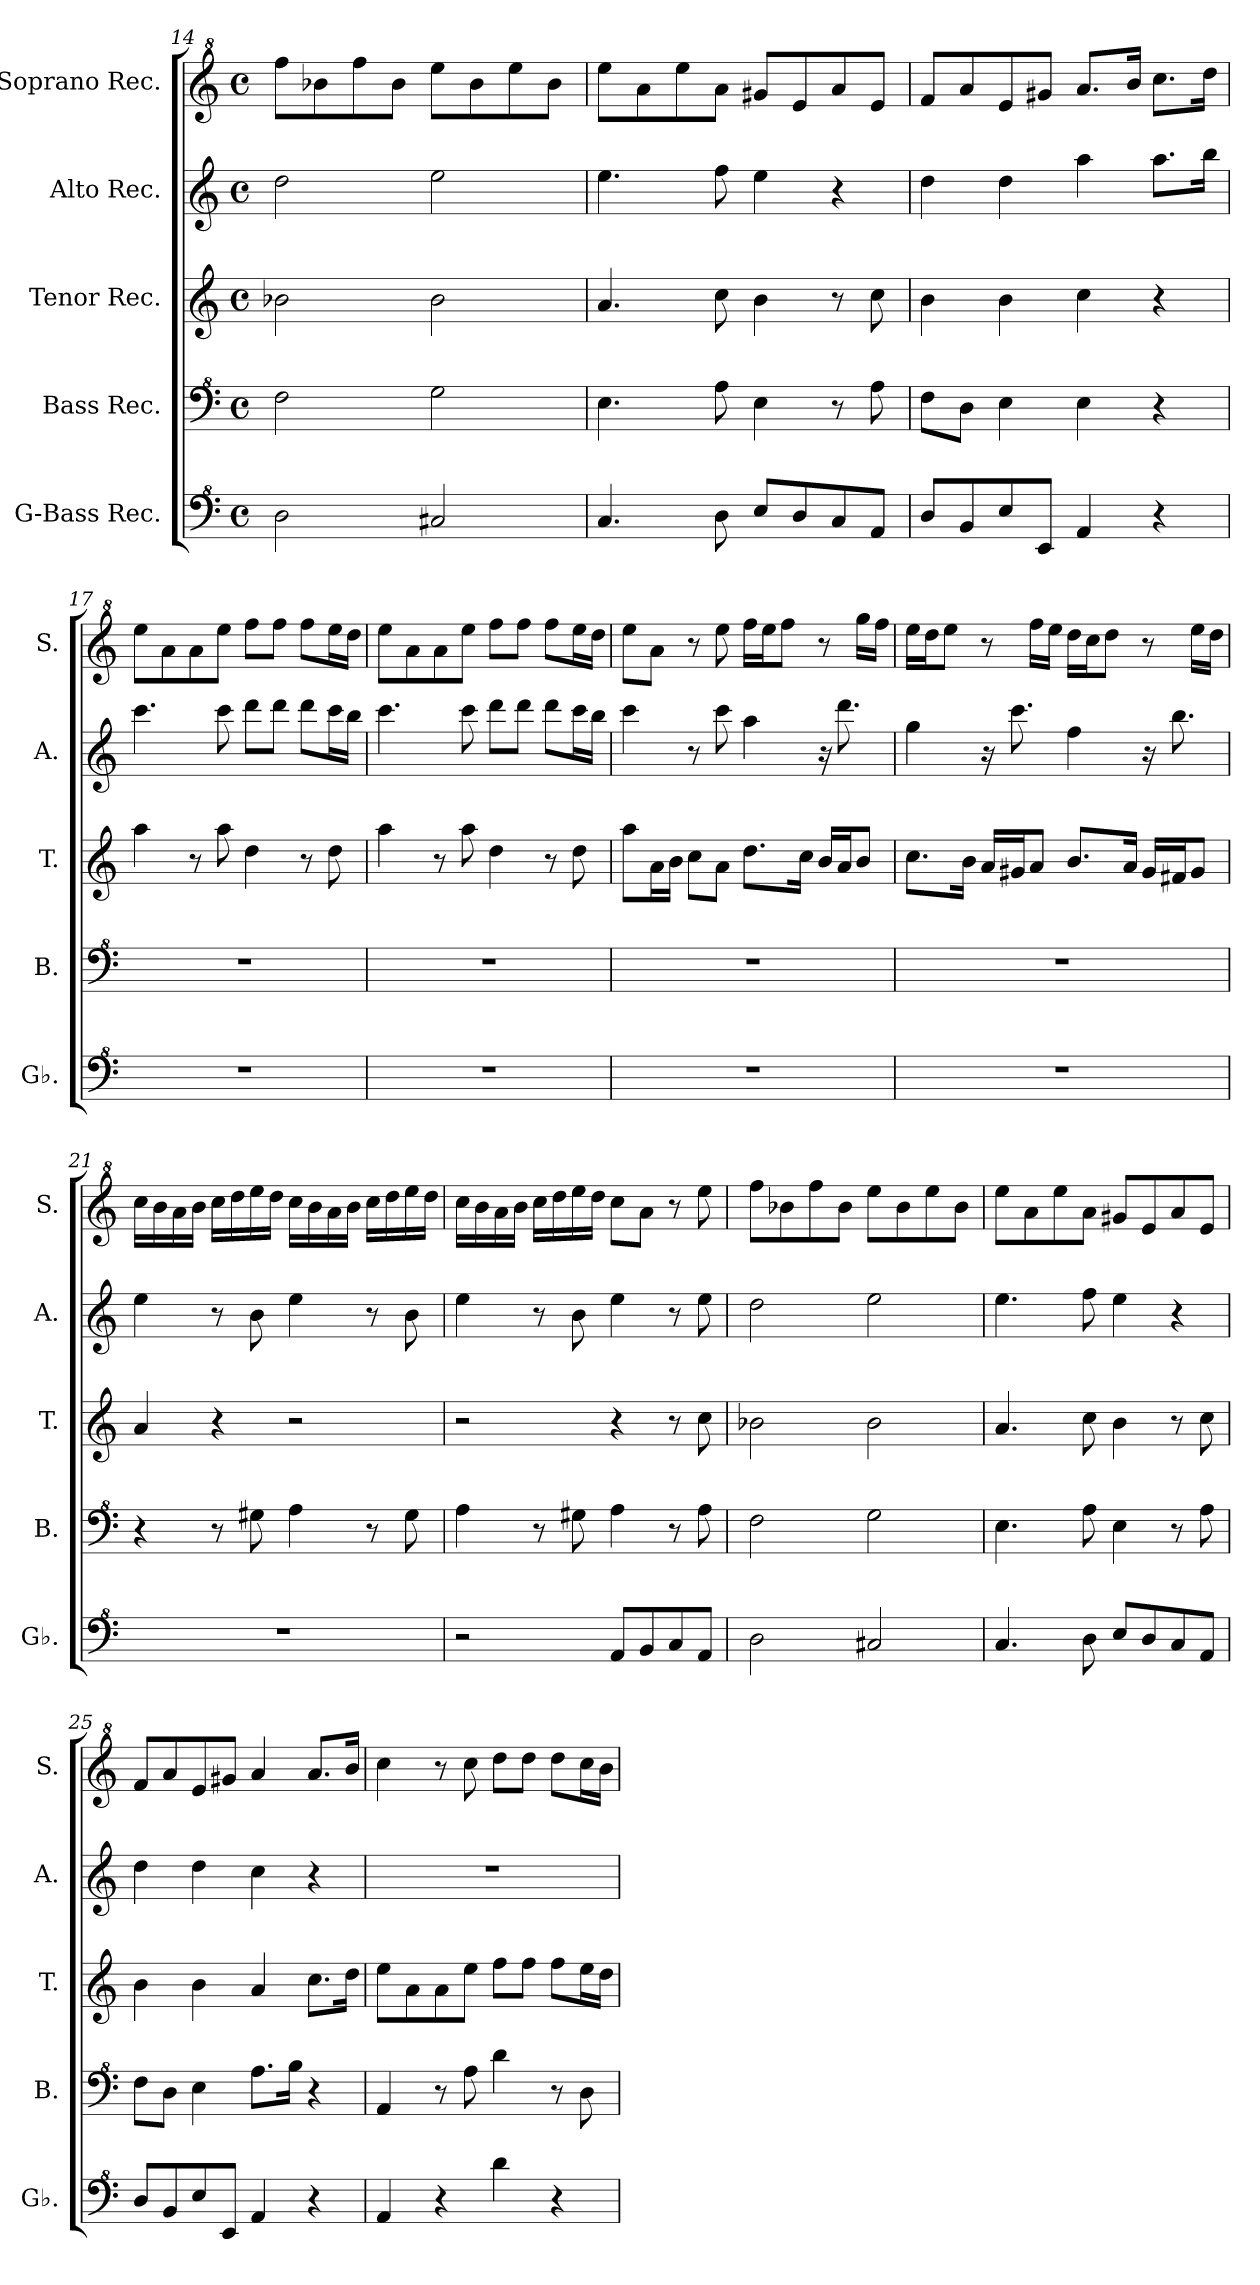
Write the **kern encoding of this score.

**kern	**kern	**kern	**kern	**kern
*part5	*part4	*part3	*part2	*part1
*staff5	*staff4	*staff3	*staff2	*staff1
*I"G-Bass Rec.	*I"Bass Rec.	*I"Tenor Rec.	*I"Alto Rec.	*I"Soprano Rec.
*I'Gb.	*I'B.	*I'T.	*I'A.	*I'S.
*clefF^4	*clefF^4	*clefG2	*clefG2	*clefG^2
*k[]	*k[]	*k[]	*k[]	*k[]
*M4/4	*M4/4	*M4/4	*M4/4	*M4/4
*met(c)	*met(c)	*met(c)	*met(c)	*met(c)
=14	=14	=14	=14	=14
2d\	2f\	2b-X\	2dd\	8fff\L
.	.	.	.	8bb-X\
.	.	.	.	8fff\
.	.	.	.	8bb-\J
2c#X/	2g\	2b-\	2ee\	8eee\L
.	.	.	.	8bb-\
.	.	.	.	8eee\
.	.	.	.	8bb-\J
=15	=15	=15	=15	=15
4.c/	4.e\	4.a/	4.ee\	8eee\L
.	.	.	.	8aa\
.	.	.	.	8eee\
8d\	8a\	8cc\	8ff\	8aa\J
8e/L	4e\	4b\	4ee\	8gg#X/L
8d/	.	.	.	8ee/
8c/	8r	8r	4r	8aa/
8A/J	8a\	8cc\	.	8ee/J
=16	=16	=16	=16	=16
8d/L	8f\L	4b\	4dd\	8ff/L
8B/	8d\J	.	.	8aa/
8e/	4e\	4b\	4dd\	8ee/
8E/J	.	.	.	8gg#X/J
4A/	4e\	4cc\	4aa\	8.aa/L
.	.	.	.	16bb/Jk
4r	4r	4r	8.aa\L	8.ccc\L
.	.	.	16bb\Jk	16ddd\Jk
!!LO:LB:g=z
=17	=17	=17	=17	=17
1r	1r	4aa\	4.ccc\	8eee\L
.	.	.	.	8aa\
.	.	8r	.	8aa\
.	.	8aa\	8ccc\	8eee\J
.	.	4dd\	8ddd\L	8fff\L
.	.	.	8ddd\J	8fff\J
.	.	8r	8ddd\L	8fff\L
.	.	8dd\	16ccc\L	16eee\L
.	.	.	16bb\JJ	16ddd\JJ
=18	=18	=18	=18	=18
1r	1r	4aa\	4.ccc\	8eee\L
.	.	.	.	8aa\
.	.	8r	.	8aa\
.	.	8aa\	8ccc\	8eee\J
.	.	4dd\	8ddd\L	8fff\L
.	.	.	8ddd\J	8fff\J
.	.	8r	8ddd\L	8fff\L
.	.	8dd\	16ccc\L	16eee\L
.	.	.	16bb\JJ	16ddd\JJ
=19	=19	=19	=19	=19
1r	1r	8aa\L	4ccc\	8eee\L
.	.	16a\L	.	8aa\J
.	.	16b\JJ	.	.
.	.	8cc\L	8r	8r
.	.	8a\J	8ccc\	8eee\
.	.	8.dd\L	4aa\	16fff\LL
.	.	.	.	16eee\J
.	.	.	.	8fff\J
.	.	16cc\Jk	.	.
.	.	16b/LL	16r	8r
.	.	16a/J	8.ddd\	.
.	.	8b/J	.	16ggg\LL
.	.	.	.	16fff\JJ
=20	=20	=20	=20	=20
1r	1r	8.cc\L	4gg\	16eee\LL
.	.	.	.	16ddd\J
.	.	.	.	8eee\J
.	.	16b\Jk	.	.
.	.	16a/LL	16r	8r
.	.	16g#X/J	8.ccc\	.
.	.	8a/J	.	16fff\LL
.	.	.	.	16eee\JJ
.	.	8.b/L	4ff\	16ddd\LL
.	.	.	.	16ccc\J
.	.	.	.	8ddd\J
.	.	16a/Jk	.	.
.	.	16g#/LL	16r	8r
.	.	16f#X/J	8.bb\	.
.	.	8g#/J	.	16eee\LL
.	.	.	.	16ddd\JJ
=21	=21	=21	=21	=21
1r	4r	4a/	4ee\	16ccc\LL
.	.	.	.	16bb\
.	.	.	.	16aa\
.	.	.	.	16bb\JJ
.	8r	4r	8r	16ccc\LL
.	.	.	.	16ddd\
.	8g#X\	.	8b\	16eee\
.	.	.	.	16ddd\JJ
.	4a\	2r	4ee\	16ccc\LL
.	.	.	.	16bb\
.	.	.	.	16aa\
.	.	.	.	16bb\JJ
.	8r	.	8r	16ccc\LL
.	.	.	.	16ddd\
.	8g#\	.	8b\	16eee\
.	.	.	.	16ddd\JJ
!!LO:PB:g=z
=22	=22	=22	=22	=22
2r	4a\	2r	4ee\	16ccc\LL
.	.	.	.	16bb\
.	.	.	.	16aa\
.	.	.	.	16bb\JJ
.	8r	.	8r	16ccc\LL
.	.	.	.	16ddd\
.	8g#X\	.	8b\	16eee\
.	.	.	.	16ddd\JJ
8A/L	4a\	4r	4ee\	8ccc\L
8B/	.	.	.	8aa\J
8c/	8r	8r	8r	8r
8A/J	8a\	8cc\	8ee\	8eee\
=23	=23	=23	=23	=23
2d\	2f\	2b-X\	2dd\	8fff\L
.	.	.	.	8bb-X\
.	.	.	.	8fff\
.	.	.	.	8bb-\J
2c#X/	2g\	2b-\	2ee\	8eee\L
.	.	.	.	8bb-\
.	.	.	.	8eee\
.	.	.	.	8bb-\J
=24	=24	=24	=24	=24
4.c/	4.e\	4.a/	4.ee\	8eee\L
.	.	.	.	8aa\
.	.	.	.	8eee\
8d\	8a\	8cc\	8ff\	8aa\J
8e/L	4e\	4b\	4ee\	8gg#X/L
8d/	.	.	.	8ee/
8c/	8r	8r	4r	8aa/
8A/J	8a\	8cc\	.	8ee/J
=25	=25	=25	=25	=25
8d/L	8f\L	4b\	4dd\	8ff/L
8B/	8d\J	.	.	8aa/
8e/	4e\	4b\	4dd\	8ee/
8E/J	.	.	.	8gg#X/J
4A/	8.a\L	4a/	4cc\	4aa/
.	16b\Jk	.	.	.
4r	4r	8.cc\L	4r	8.aa/L
.	.	16dd\Jk	.	16bb/Jk
=26	=26	=26	=26	=26
4A/	4A/	8ee\L	1r	4ccc\
.	.	8a\	.	.
4r	8r	8a\	.	8r
.	8a\	8ee\J	.	8ccc\
4dd\	4dd\	8ff\L	.	8ddd\L
.	.	8ff\J	.	8ddd\J
4r	8r	8ff\L	.	8ddd\L
.	8d\	16ee\L	.	16ccc\L
.	.	16dd\JJ	.	16bb\JJ
=	=	=	=	=
*-	*-	*-	*-	*-
